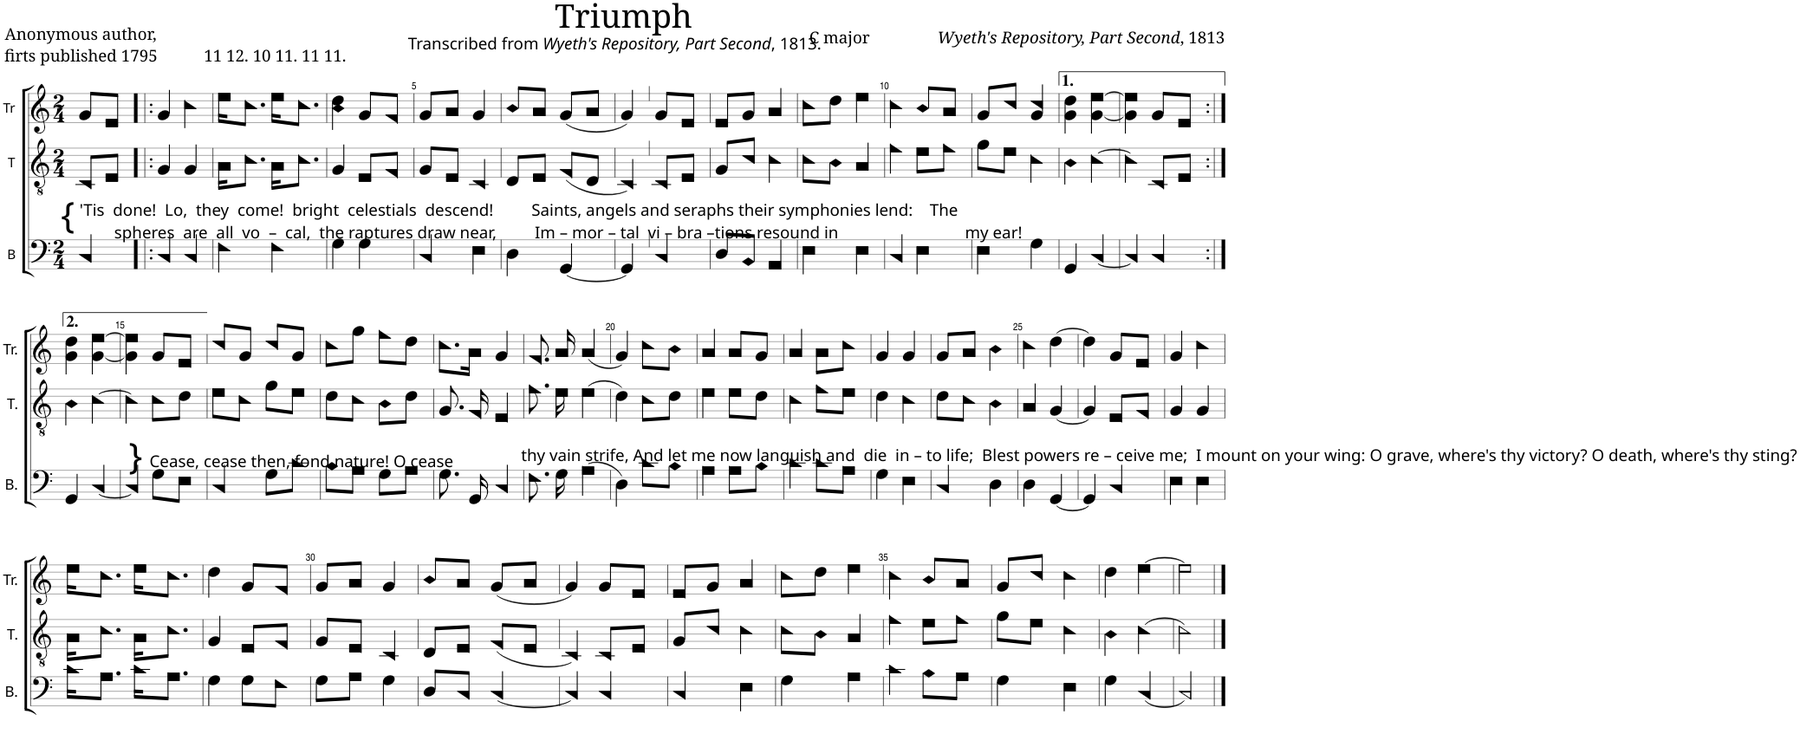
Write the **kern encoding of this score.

**kern	**kern	**kern
*part3	*part2	*part1
*staff3	*staff2	*staff1
*I"B	*I"T	*I"Tr
*I'B.	*I'T.	*I'Tr.
*clefF4	*clefGv2	*clefG2
*k[]	*k[]	*k[]
*M2/4	*M2/4	*M2/4
=1	=1	=1
!	!LO:TX:b:t='Tis  done!  Lo,  they  come!  bright  celestials  descend!         Saints, angels and seraphs their symphonies lend&colon;    The	!
!	!LO:TX:b:t=spheres  are  all  vo  –  cal,  the raptures draw near,         Im – mor – tal  vi – bra –tions resound in                              my ear!	!
!	!LO:TX:b:t={	!
4C!/	8C!/L	8g!/L
.	8E!/J	8e!/J
=2!|:	=2!|:	=2!|:
4C!/	4G!/	4g!/
4C!/	4G!/	4cc!\
=3	=3	=3
4F!\	16A!\KL	16ee!\KL
.	8.c!\J	8.cc!\J
4F!\	16A!\KL	16ee!\KL
.	8.c!\J	8.cc!\J
=4	=4	=4
4G!\	4G!/	4b!\ 4dd!\
4G!\	8E!/L	8g!/L
.	8F!/J	8f!/J
=5	=5	=5
4C!/	8G!/L	8g!/L
.	8E!/J	8a!/J
4E!\	4C!/	4g!/
=6	=6	=6
4D!\	8D!/L	8b!/L
.	8E!/J	8a!/J
[4GG!/	(8F!/L	(8g!/L
.	8D!/J	8a!/J
=7	=7	=7
4GG!/]	4C!/)	4g!/)
4C!/	8C!/L	8g!/L
.	8E!/J	8e!/J
=8	=8	=8
8D!/L	8G!/L	8e!/L
8BB!/J	8c!/J	8g!/J
4AA!/	4c!\	4a!/
=9	=9	=9
4E!\	8c!\L	8cc!\L
.	8B!\J	8dd!\J
4E!\	4A!/	4ee!\
=10	=10	=10
4C!/	4f!\	4cc!\
4E!\	8e!\L	8b!/L
.	8f!\J	8a!/J
=11	=11	=11
4E!\	8g!\L	8g!/L
.	8e!\J	8cc!/J
4G!\	4c!\	4g!/ 4cc!/
=12	=12	=12
4GG!/	4B!\	4g!\ 4dd!\
[4C!/	[4c!\	[4g!\ [4ee!\
=13	=13	=13
4C!/]	4c!\]	4g!\] 4ee!\]
4C!/	8C!/L	8g!/L
.	8E!/J	8e!/J
!!LO:LB:g=z
=14:|!	=14:|!	=14:|!
4GG!/	4B!\	4g!\ 4dd!\
[4C!/	[4c!\	[4g!\ [4ee!\
=15	=15	=15
4C!/]	4c!\]	4g!\] 4ee!\]
!	!LO:TX:b:t=Cease, cease then, fond nature! O cease	!
!	!LO:TX:b:t=}	!
8G!\L	8c!\L	8g!/L
8E!\J	8d!\J	8e!/J
=16	=16	=16
4C!/	8e!\L	8cc!/L
.	8c!\J	8g!/J
8G!\L	8g!\L	8cc!/L
8c!\J	8e!\J	8g!/J
=17	=17	=17
8B!\L	8d!\L	8cc!\L
8A!\J	8c!\J	8gg!\J
8G!\L	8B!\L	8ff!\L
8A!\J	8d!\J	8dd!\J
=18	=18	=18
8.G!\	8.G!/	8.cc!\L
16GG!/	16F!/	16a!\Jk
4C!/	4E!/	4g!/
=19	=19	=19
!	!LO:TX:b:t=thy vain strife, And let me now languish and  die  in – to life;  Blest powers re – ceive me;  I mount on your wing&colon; O grave, where's thy victory? O death, where's thy sting?	!
8.F!\	8.f!\	8.f!/
16G!\	16e!\	16a!/
(4A!\	(4e!\	(4a!/
=20	=20	=20
4D!\)	4d!\)	4g!/)
8c!\L	8c!\L	8cc!\L
8B!\J	8d!\J	8b!\J
=21	=21	=21
4A!\	4e!\	4a!/
8A!\L	8e!\L	8a!/L
8B!\J	8d!\J	8g!/J
=22	=22	=22
4c!\	4c!\	4a!/
8c!\L	8f!\L	8a!\L
8A!\J	8e!\J	8cc!\J
=23	=23	=23
4G!\	4d!\	4g!/
4E!\	4c!\	4g!/
=24	=24	=24
4C!/	8d!\L	8g!/L
.	8c!\J	8a!/J
4D!\	4B!\	4b!\
=25	=25	=25
4D!\	4A!/	4cc!\
[4GG!/	[4G!/	[4dd!\
=26	=26	=26
4GG!/]	4G!/]	4dd!\]
4C!/	8E!/L	8g!/L
.	8F!/J	8e!/J
=27	=27	=27
4E!\	4G!/	4g!/
4E!\	4G!/	4cc!\
!!LO:LB:g=z
=28	=28	=28
16c!\KL	16A!\KL	16ee!\KL
8.A!\J	8.c!\J	8.cc!\J
16c!\KL	16A!\KL	16ee!\KL
8.A!\J	8.c!\J	8.cc!\J
=29	=29	=29
4G!\	4G!/	4dd!\
8G!\L	8E!/L	8g!/L
8F!\J	8F!/J	8f!/J
=30	=30	=30
8G!\L	8G!/L	8g!/L
8A!\J	8E!/J	8a!/J
4G!\	4C!/	4g!/
=31	=31	=31
8D!/L	8D!/L	8b!/L
8C!/J	8E!/J	8a!/J
[4C!/	(8F!/L	(8g!/L
.	8E!/J	8a!/J
=32	=32	=32
4C!/]	4C!/)	4g!/)
4C!/	8C!/L	8g!/L
.	8E!/J	8e!/J
=33	=33	=33
4C!/	8G!/L	8e!/L
.	8c!/J	8g!/J
4E!\	4c!\	4a!/
=34	=34	=34
4G!\	8c!\L	8cc!\L
.	8B!\J	8dd!\J
4A!\	4A!/	4ee!\
=35	=35	=35
4c!\	4f!\	4cc!\
8B!\L	8e!\L	8b!/L
8A!\J	8f!\J	8a!/J
=36	=36	=36
4G!\	8g!\L	8g!/L
.	8e!\J	8cc!/J
4E!\	4c!\	4cc!\
=37	=37	=37
4G!\	4B!\	4dd!\
[4C!/	[4c!\	[4ee!\
=38	=38	=38
2C!/]	2c!\]	2ee!\]
==	==	==
*-	*-	*-
